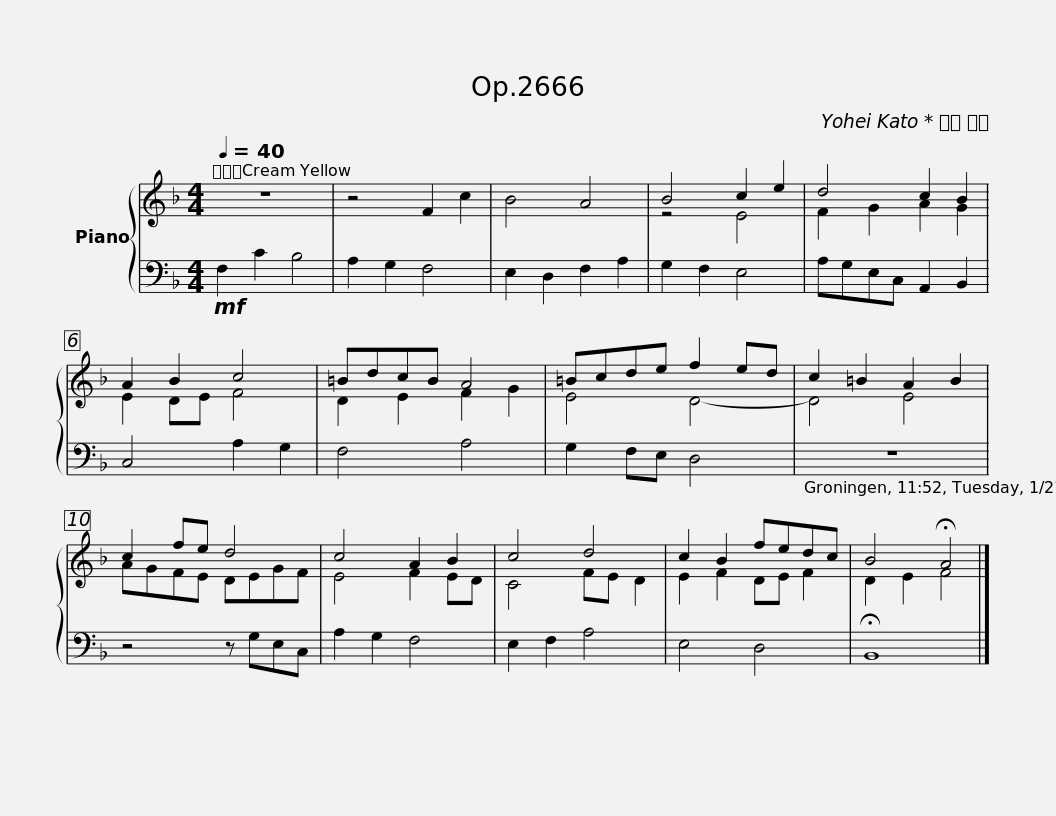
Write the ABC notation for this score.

X:1
%%score { ( 1 3 ) | 2 }
L:1/8
Q:1/4=40
M:4/4
I:linebreak $
K:F
V:1 treble
V:3 treble
V:2 bass
V:1
 z8 | z4 F2 c2 | B4 A4 | B4 c2 e2 | d4 c2 B2 | %5
 A2 B2 c4 | =BdcB A4 | =Bcde f2 ed |$ c2 =B2 A2 B2 | c2 fe d4 | %10
 c4 A2 B2 | c4 d4 | c2 B2 fedc | B4 !fermata!A4 |] %14
V:2
!mf! F,2 C2 B,4 | A,2 G,2 F,4 | E,2 D,2 F,2 A,2 | G,2 F,2 E,4 | A,G,E,C, A,,2 B,,2 | %5
 C,4 A,2 G,2 | F,4 A,4 | G,2 F,E, D,4 |$ z8 | z4 z G,E,C, | %10
 A,2 G,2 F,4 | E,2 F,2 A,4 | E,4 D,4 | !fermata!B,,8 |] %14
V:3
 x8 | x8 | x8 | z4 E4 | F2 G2 A2 G2 | %5
 E2 DE F4 | D2 E2 F2 G2 | E4 D4- |$ D4 E4 | AGFE DEGF | %10
 E4 F2 ED | C4 FE D2 | E2 F2 DE F2 | D2 E2 F4 |] %14
